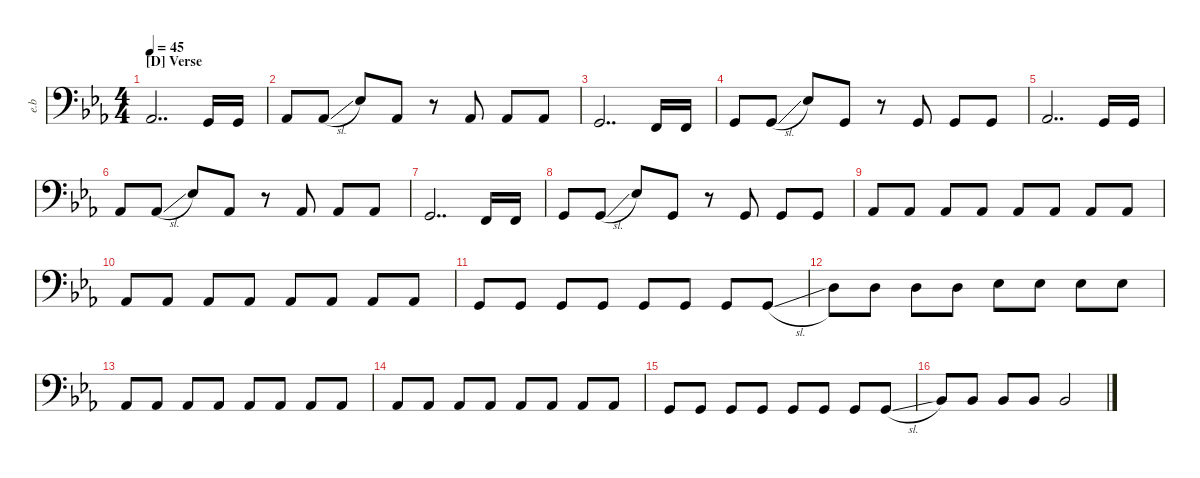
\defaultSystemsLayout 4
\hideDynamics
\bracketExtendMode nobrackets
\otherSystemsTrackNameOrientation horizontal
\track ("Electric Bass" "e.b") {instrument electricbassfinger}
\staff {score}
\tuning (G2 D2 A1 E1)
\ts (4 4)
\section ("D" "Verse")
\tempo 45
\clef f4
\ks cminor
4.4.2{dd dy mf} 3.4.16 3.4.16 |
4.4.8 4.4{sl}.8 11.4.8 4.4.8 r.8 4.4.8 4.4.8 4.4.8 |
3.4.2{dd} 1.4.16 1.4.16 |
3.4.8 3.4{sl}.8 11.4.8 3.4.8 r.8 3.4.8 3.4.8 3.4.8 |
4.4.2{dd} 3.4.16 3.4.16 |
4.4.8 4.4{sl}.8 11.4.8 4.4.8 r.8 4.4.8 4.4.8 4.4.8 |
3.4.2{dd} 1.4.16 1.4.16 |
3.4.8 3.4{sl}.8 11.4.8 3.4.8 r.8 3.4.8 3.4.8 3.4.8 |
4.4.8 4.4.8 4.4.8 4.4.8 4.4.8 4.4.8 4.4.8 4.4.8 |
4.4.8 4.4.8 4.4.8 4.4.8 4.4.8 4.4.8 4.4.8 4.4.8 |
3.4.8 3.4.8 3.4.8 3.4.8 3.4.8 3.4.8 3.4.8 3.4{sl}.8 |
10.4.8 10.4.8 10.4.8 10.4.8 11.4.8 11.4.8 11.4.8 11.4.8 |
4.4.8 4.4.8 4.4.8 4.4.8 4.4.8 4.4.8 4.4.8 4.4.8 |
4.4.8 4.4.8 4.4.8 4.4.8 4.4.8 4.4.8 4.4.8 4.4.8 |
3.4.8 3.4.8 3.4.8 3.4.8 3.4.8 3.4.8 3.4.8 3.4{sl}.8 |
6.4.8 6.4.8 6.4.8 6.4.8 6.4.2
